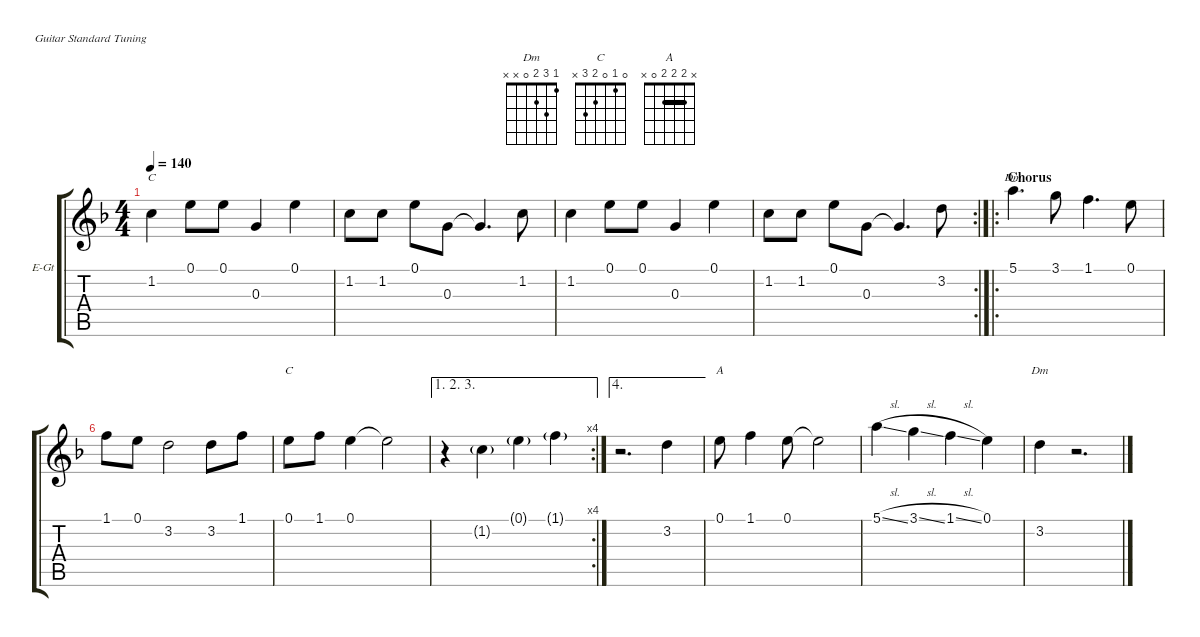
\defaultSystemsLayout 4
\hideDynamics
\bracketExtendMode groupsimilarinstruments
\firstSystemTrackNameOrientation horizontal
\otherSystemsTrackNameOrientation horizontal
\defaultBarNumberDisplay FirstOfSystem
\track ("Mel" "E-Gt") {instrument distortionguitar}
\staff {score tabs}
\tuning (E4 B3 G3 D3 A2 E2)
\chord ("Dm" 1 3 2 0 x x)
\chord ("C" 0 1 0 2 3 x)
\chord ("A" x 2 2 2 0 x) {barre (2 2)}
\ts (4 4)
\tempo 140
\clef g2
\ks dminor
1.2.4{ch "C" dy mf} 0.1.8 0.1.8 0.3.4 0.1.4 |
1.2.8 1.2.8 0.1.8 0.3.8 0.3{t}.4{d} 1.2.8 |
1.2.4 0.1.8 0.1.8 0.3.4 0.1.4 |
\rc 2
1.2.8 1.2.8 0.1.8 0.3.8 0.3{t}.4{d} 3.2.8 |
\ro
\section ("" "Chorus")
5.1.4{d ch "Dm"} 3.1.8 1.1.4{d} 0.1.8 |
1.1.8 0.1.8 3.2.2 3.2.8 1.1.8 |
0.1.8{ch "C"} 1.1.8 0.1.4 0.1{t}.2 |
\ae (1 2 3)
\rc 4
r.4 1.2{g}.4 0.1{g}.4 1.1{g}.4 |
\ae 4
r.2{d} 3.2.4 |
0.1.8{ch "A"} 1.1.4 0.1.8 0.1{t}.2 |
5.1{sl}.4 3.1{sl}.4 1.1{sl}.4 0.1.4 |
3.2.4{ch "Dm"} r.2{d}
